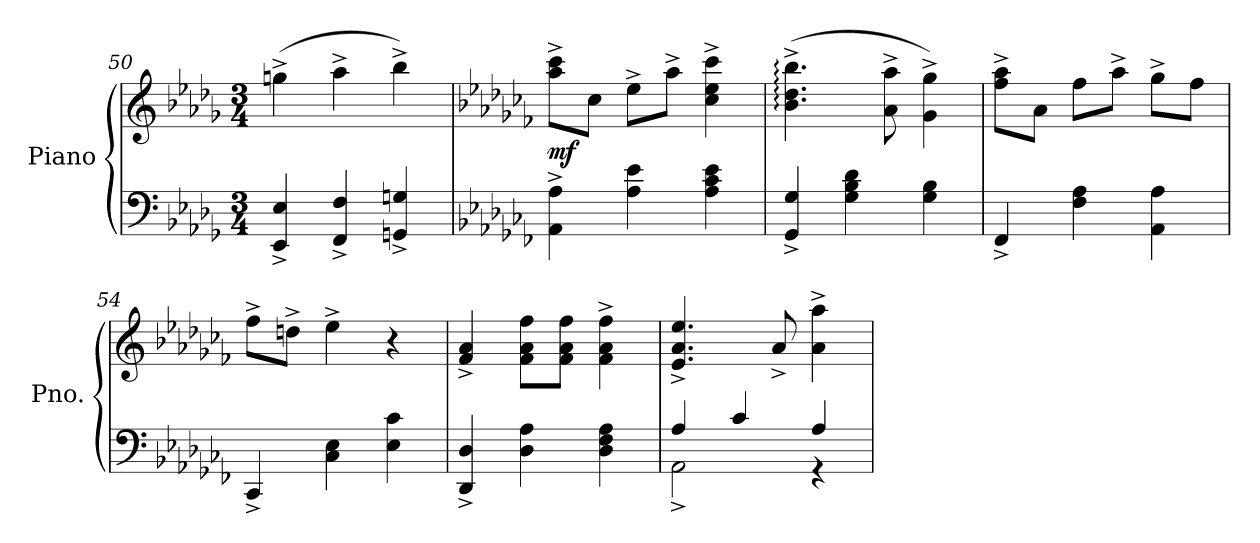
**kern	**kern	**dynam
*part1	*part1	*part1
*staff2	*staff1	*staff1/2
*I"Piano	*	*
*I'Pno.	*	*
!!LO:LB:g=z
*clefF4	*clefG2	*
*k[b-e-a-d-g-]	*k[b-e-a-d-g-]	*
*M3/4	*M3/4	*
=50	=50	=50
4EE-/^ 4E-/^	(4ggn^\	.
4FF/^ 4F/^	4aa-^\	.
4GGn/^ 4Gn/^	4bb-^\)	.
=51	=51	=51
*k[b-e-a-d-g-c-f-]	*k[b-e-a-d-g-c-f-]	*
!	!	!LO:DY:b
4AA-\^ 4A-\^	8aa-\^ 8ccc-\^L	mf
.	8cc-\J	.
4A-\ 4e-\	8ee-^\L	.
.	8aa-^\J	.
4A-\ 4c-\ 4e-\	4cc-\^ 4ee-\^ 4ccc-\^	.
=52	=52	=52
4GG-/^ 4G-/^	(4.b-\:^ 4.dd-\:^ 4.bb-\:^	.
4G-\ 4B-\ 4d-\	.	.
.	8a-\^ 8aa-\^	.
4G-\ 4B-\	4g-\^ 4gg-\^)	.
=53	=53	=53
4FF-^/	8ff-\^ 8aa-\^L	.
.	8a-\J	.
4F-\ 4A-\	8ff-\L	.
.	8aa-^\J	.
4AA-\ 4A-\	8gg-^\L	.
.	8ff-\J	.
=54	=54	=54
4CC-^/	8ff-^\L	.
.	8ddn^\J	.
4C-\ 4E-\	4ee-^\	.
4E-\ 4c-\	4r	.
=55	=55	=55
4DD-/^ 4D-/^	4f-/^ 4a-/^	.
4D-\ 4A-\	8f-\ 8a-\ 8ff-\L	.
.	8f-\ 8a-\ 8ff-\J	.
4D-\ 4F-\ 4A-\	4f-\^ 4a-\^ 4ff-\^	.
=56	=56	=56
*^	*	*
4A-/	2AA-^\	4.e-/^ 4.a-/^ 4.ee-/^	.
4c-/	.	.	.
.	.	8a-^/	.
4A-/	4r	4a-\^ 4aa-\^	.
*v	*v	*	*
=	=	=
*-	*-	*-
